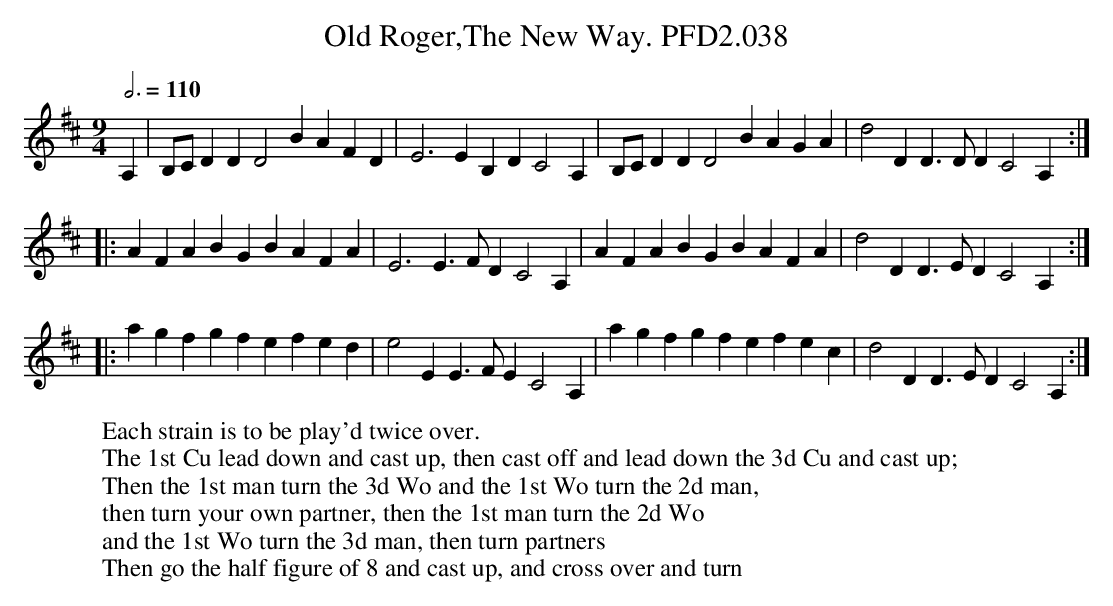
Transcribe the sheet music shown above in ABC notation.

X:1
T:Old Roger,The New Way. PFD2.038
M:9/4
L:1/4
Q:3/4=110
W:Each strain is to be play'd twice over.
W:The 1st Cu lead down and cast up, then cast off and lead down the 3d Cu and cast up;
W:Then the 1st man turn the 3d Wo and the 1st Wo turn the 2d man,
W:then turn your own partner, then the 1st man turn the 2d Wo
W:and the 1st Wo turn the 3d man, then turn partners
W:Then go the half figure of 8 and cast up, and cross over and turn
K:D
A,|B,/C/DD D2B AFD|E3 EB,D C2A,|B,/C/DD D2B AGA|d2D D>DD C2A,:|
|:AFA BGB AFA|E3 E>FD C2A,|AFA BGB AFA|d2D D>ED C2A,:|
|:agf gfe fed|e2E E>FE C2A,|agf gfe fec|d2D D>ED C2A,:|
